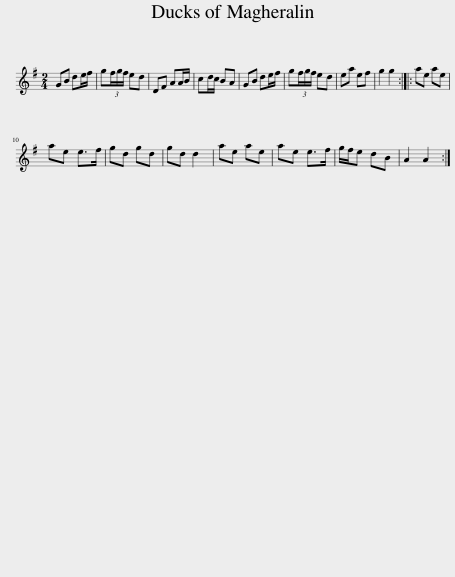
X:1
L:1/8
M:2/4
I:linebreak $
K:G
V:1 treble
V:1
 GB de/f/ | g(3f/g/f/ ed | DF AA/B/ | cd/c/ BA | GB de/f/ | %5
 g(3f/g/f/ ed | ea ef | g2 g2 :: ae ae |$ ae e>f | %10
 gd gd | gd d2 | ae ae | ae e>f | g/f/e dB | %15
 A2 A2 :| %16
